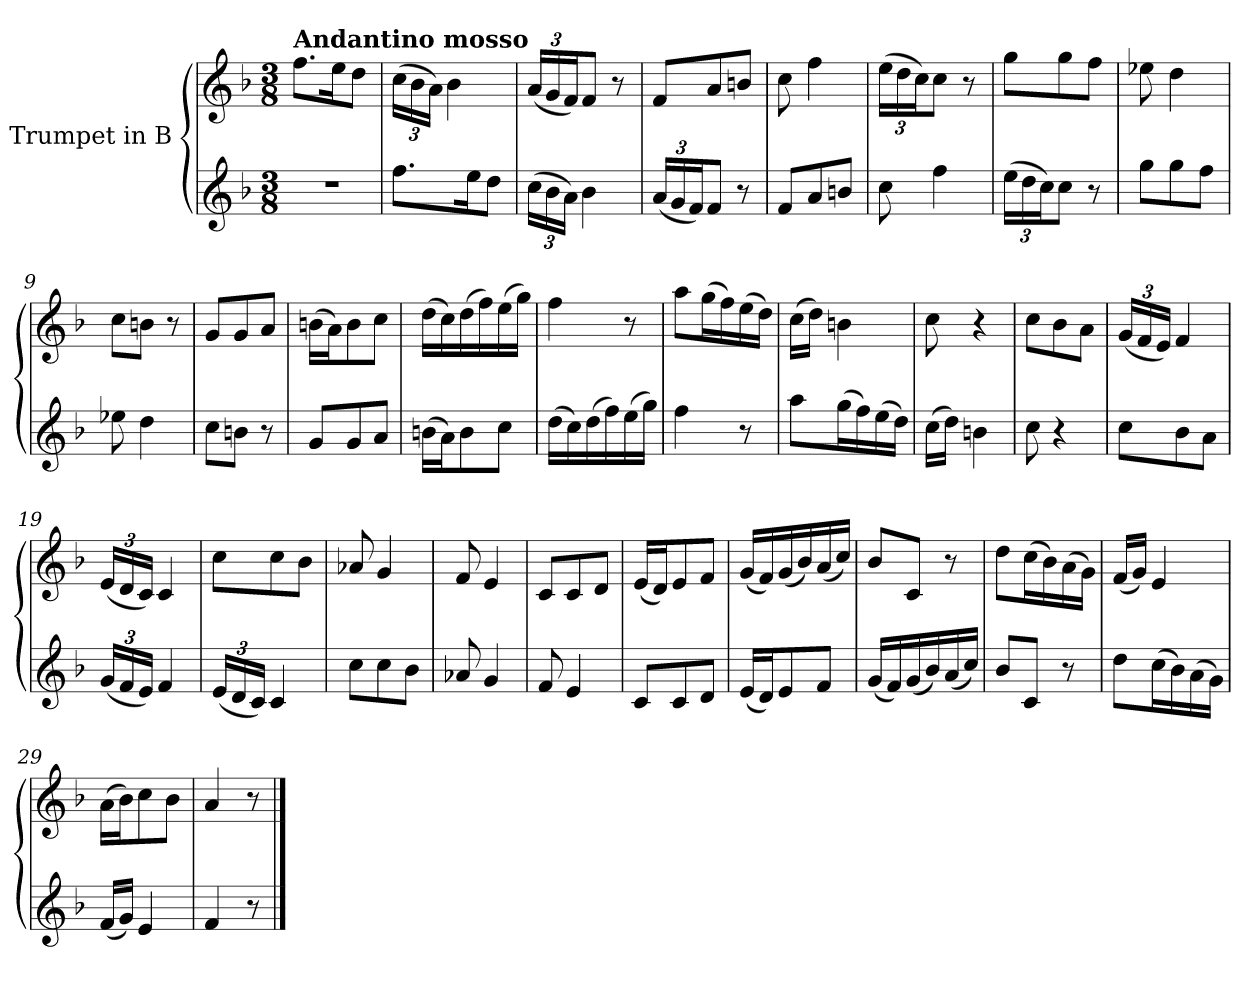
**kern	**kern
*part2	*part1
*staff2	*staff1
*I"Trumpet in Bb 2	*I"Trumpet in Bb 1
*clefG2	*clefG2
*ITrd1c2	*ITrd1c2
*k[b-e-a-]	*k[b-e-a-]
*E-:	*E-:
*M3/8	*M3/8
*MM60	*MM60
=1	=1
!	!LO:TX:a:B:t=Andantino mosso
4.r	8.ee-\L
.	16dd\k
.	8cc\J
=2	=2
8.ee-\L	(>24b-\LL
.	24a-\
.	24g\JJ)
.	4a-\
16dd\k	.
8cc\J	.
=3	=3
(>24b-\LL	(<24g/LL
24a-\	24f/
24g\JJ)	24e-/J)
4a-\	8e-/J
.	8r
=4	=4
(<24g/LL	8e-/L
24f/	.
24e-/J)	.
8e-/J	8g/
8r	8an/J
=5	=5
8e-/L	8b-\
8g/	4ee-\
8an/J	.
=6	=6
8b-\	(>24dd\LL
.	24cc\
.	24b-\J)
4ee-\	8b-\J
.	8r
=7	=7
(>24dd\LL	8ff\L
24cc\	.
24b-\J)	.
8b-\J	8ff\
8r	8ee-\J
!!LO:LB:g=z
=8	=8
8ff\L	8dd-X\
8ff\	4cc\
8ee-\J	.
=9	=9
8dd-X\	8b-\L
4cc\	8an\J
.	8r
=10	=10
8b-\L	8f/L
8an\J	8f/
8r	8g/J
=11	=11
8f/L	(>16an\LL
.	16g\J)
8f/	8a\
8g/J	8b-\J
=12	=12
(>16an\LL	(>16cc\LL
16g\J)	16b-\)
8a\	(>16cc\
.	16ee-\)
8b-\J	(>16dd\
.	16ff\JJ)
=13	=13
(>16cc\LL	4ee-\
16b-\)	.
(>16cc\	.
16ee-\)	.
(>16dd\	8r
16ff\JJ)	.
=14	=14
4ee-\	8gg\L
.	(>16ff\L
.	16ee-\)
8r	(>16dd\
.	16cc\JJ)
=15	=15
8gg\L	(>16b-\LL
.	16cc\JJ)
(>16ff\L	4an\
16ee-\)	.
(>16dd\	.
16cc\JJ)	.
!!LO:LB:g=z
=16	=16
(>16b-\LL	8b-\
16cc\JJ)	.
4an\	4r
=17	=17
8b-\	8b-\L
4r	8a-\
.	8g\J
=18	=18
8b-\L	(<24f/LL
.	24e-/
.	24d/JJ)
8a-\	4e-/
8g\J	.
=19	=19
(<24f/LL	(<24d/LL
24e-/	24c/
24d/JJ)	24B-/JJ)
4e-/	4B-/
=20	=20
(<24d/LL	8b-\L
24c/	.
24B-/JJ)	.
4B-/	8b-\
.	8a-\J
=21	=21
8b-\L	8g-X/
8b-\	4f/
8a-\J	.
=22	=22
8g-X/	8e-/
4f/	4d/
=23	=23
8e-/	8B-/L
4d/	8B-/
.	8c/J
=24	=24
8B-/L	(<16d/LL
.	16c/J)
8B-/	8d/
8c/J	8e-/J
!!LO:LB:g=z
=25	=25
(<16d/LL	(<16f/LL
16c/J)	16e-/)
8d/	(<16f/
.	16a-/)
8e-/J	(<16g/
.	16b-/JJ)
=26	=26
(<16f/LL	8a-/L
16e-/)	.
(<16f/	8B-/J
16a-/)	.
(<16g/	8r
16b-/JJ)	.
=27	=27
8a-/L	8cc\L
8B-/J	(>16b-\L
.	16a-\)
8r	(>16g\
.	16f\JJ)
=28	=28
8cc\L	(<16e-/LL
.	16f/JJ)
(>16b-\L	4d/
16a-\)	.
(>16g\	.
16f\JJ)	.
=29	=29
(<16e-/LL	(>16g\LL
16f/JJ)	16a-\J)
4d/	8b-\
.	8a-\J
=30	=30
4e-/	4g/
8r	8r
==	==
*-	*-
